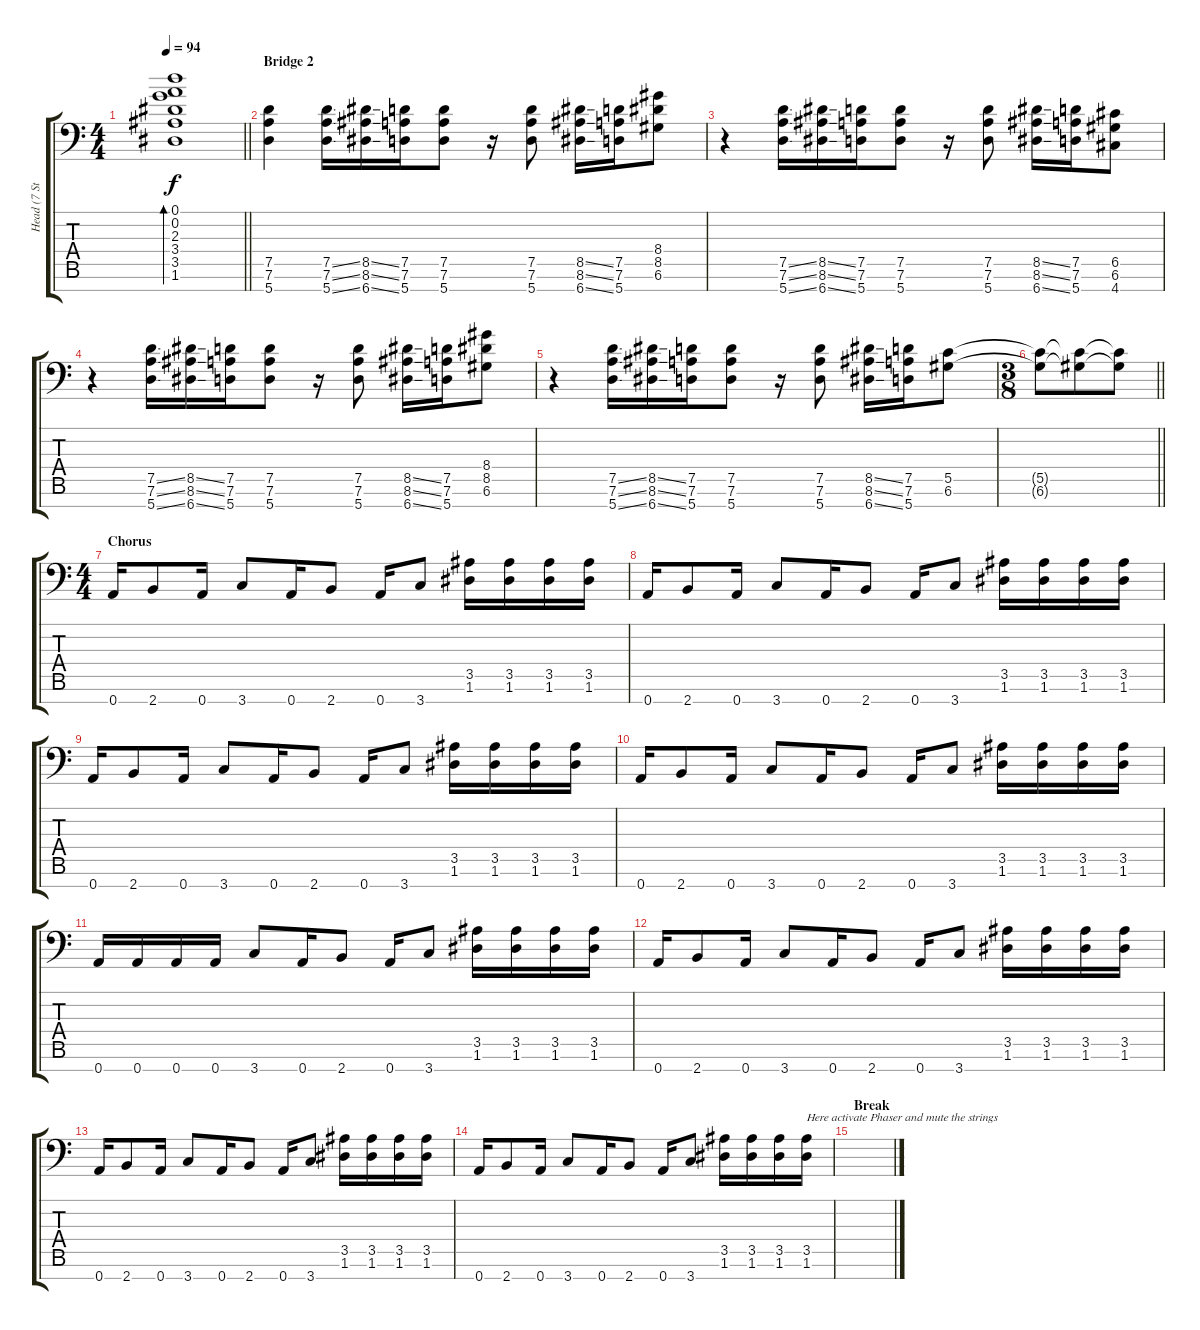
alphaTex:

\track ("Head (7 String)" "Head (7 St") {instrument overdrivenguitar}
\staff {score tabs}
\tuning (D4 A3 F3 C3 G2 D2 A1) {hide}
\ts (4 4)
\tempo 94
\clef f4
\barLineRight lightlight
\ks c
(0.1 0.2 2.3 3.4 3.5 1.6).1{bd 120 dy f} |
\section ("" "Bridge 2")
(7.5 7.6 5.7).4 (7.5{ss} 7.6{ss} 5.7{ss}).16 (8.5{ss} 8.6{ss} 6.7{ss}).16 (7.5 7.6 5.7).16 (7.5 7.6 5.7).8 r.16 (7.5 7.6 5.7).8 (8.5{ss} 8.6{ss} 6.7{ss}).16 (7.5 7.6 5.7).16 (8.4 8.5 6.6).8 |
r.4 (7.5{ss} 7.6{ss} 5.7{ss}).16 (8.5{ss} 8.6{ss} 6.7{ss}).16 (7.5 7.6 5.7).16 (7.5 7.6 5.7).8 r.16 (7.5 7.6 5.7).8 (8.5{ss} 8.6{ss} 6.7{ss}).16 (7.5 7.6 5.7).16 (6.5 6.6 4.7).8 |
r.4 (7.5{ss} 7.6{ss} 5.7{ss}).16 (8.5{ss} 8.6{ss} 6.7{ss}).16 (7.5 7.6 5.7).16 (7.5 7.6 5.7).8 r.16 (7.5 7.6 5.7).8 (8.5{ss} 8.6{ss} 6.7{ss}).16 (7.5 7.6 5.7).16 (8.4 8.5 6.6).8 |
r.4 (7.5{ss} 7.6{ss} 5.7{ss}).16 (8.5{ss} 8.6{ss} 6.7{ss}).16 (7.5 7.6 5.7).16 (7.5 7.6 5.7).8 r.16 (7.5 7.6 5.7).8 (8.5{ss} 8.6{ss} 6.7{ss}).16 (7.5 7.6 5.7).16 (5.5 6.6).8 |
\ts (3 8)
\barLineRight lightlight
(5.5{t} 6.6{t}).8 (5.5{t} 6.6{t}).8 (5.5{t} 6.6{t}).8 |
\ts (4 4)
\section ("" "Chorus")
0.7.16 2.7.8 0.7.16 3.7.8 0.7.16 2.7.8 0.7.16 3.7.8 (3.5 1.6).16 (3.5 1.6).16 (3.5 1.6).16 (3.5 1.6).16 |
0.7.16 2.7.8 0.7.16 3.7.8 0.7.16 2.7.8 0.7.16 3.7.8 (3.5 1.6).16 (3.5 1.6).16 (3.5 1.6).16 (3.5 1.6).16 |
0.7.16 2.7.8 0.7.16 3.7.8 0.7.16 2.7.8 0.7.16 3.7.8 (3.5 1.6).16 (3.5 1.6).16 (3.5 1.6).16 (3.5 1.6).16 |
0.7.16 2.7.8 0.7.16 3.7.8 0.7.16 2.7.8 0.7.16 3.7.8 (3.5 1.6).16 (3.5 1.6).16 (3.5 1.6).16 (3.5 1.6).16 |
0.7.16 0.7.16 0.7.16 0.7.16 3.7.8 0.7.16 2.7.8 0.7.16 3.7.8 (3.5 1.6).16 (3.5 1.6).16 (3.5 1.6).16 (3.5 1.6).16 |
0.7.16 2.7.8 0.7.16 3.7.8 0.7.16 2.7.8 0.7.16 3.7.8 (3.5 1.6).16 (3.5 1.6).16 (3.5 1.6).16 (3.5 1.6).16 |
0.7.16 2.7.8 0.7.16 3.7.8 0.7.16 2.7.8 0.7.16 3.7.8 (3.5 1.6).16 (3.5 1.6).16 (3.5 1.6).16 (3.5 1.6).16 |
0.7.16 2.7.8 0.7.16 3.7.8 0.7.16 2.7.8 0.7.16 3.7.8 (3.5 1.6).16 (3.5 1.6).16 (3.5 1.6).16 (3.5 1.6).16{txt "Here activate Phaser and mute the strings"} |
\section ("" "Break")
